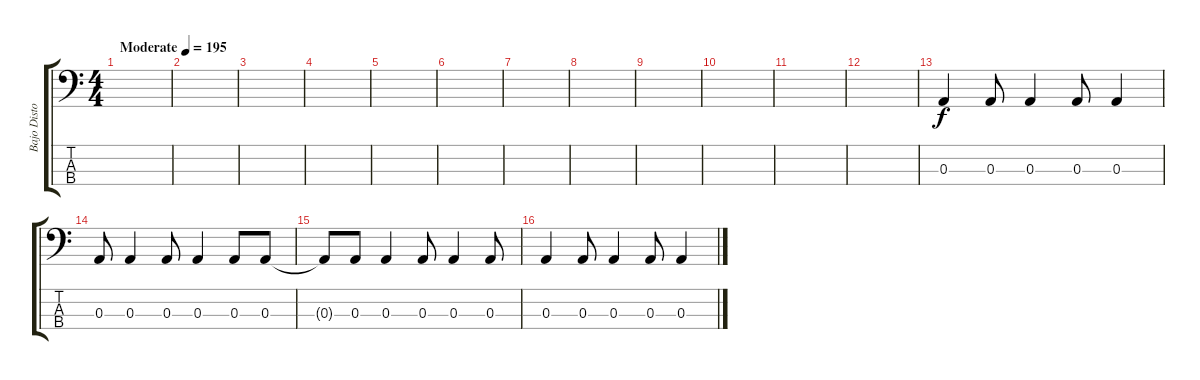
\track ("Bajo Distorsion" "Bajo Disto") {instrument synthbass2}
\staff {score tabs}
\tuning (G2 D2 A1 E1) {hide}
\ts (4 4)
\tempo (195 "Moderate")
\clef f4
\ks c
|
|
|
|
|
|
|
|
|
|
|
|
0.3.4 0.3.8 0.3.4 0.3.8 0.3.4 |
0.3.8 0.3.4 0.3.8 0.3.4 0.3.8 0.3.8 |
0.3{t}.8 0.3.8 0.3.4 0.3.8 0.3.4 0.3.8 |
0.3.4 0.3.8 0.3.4 0.3.8 0.3.4
